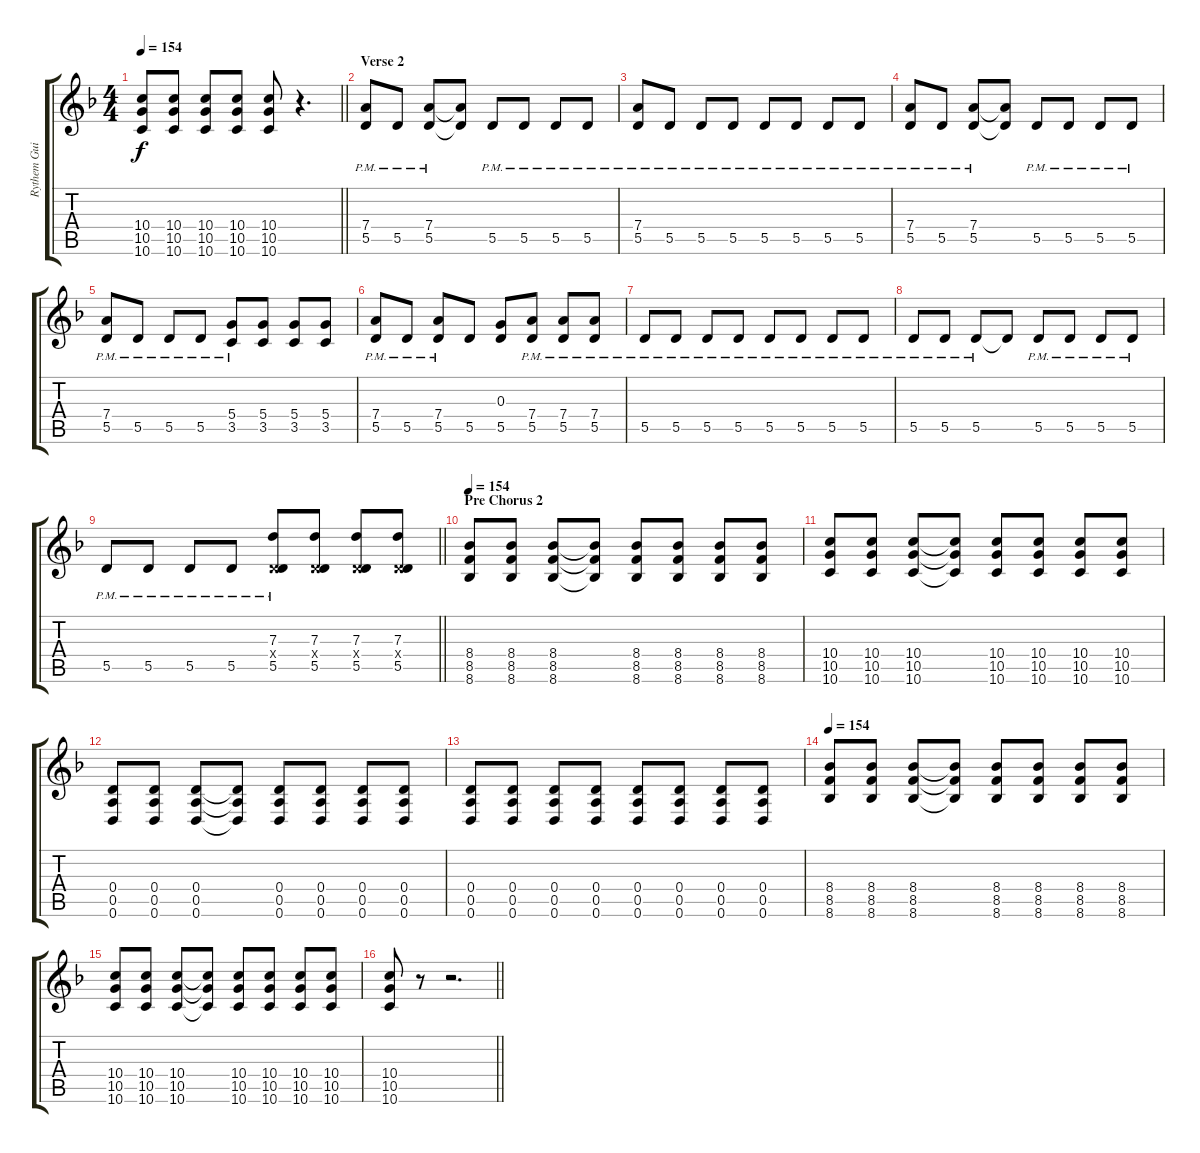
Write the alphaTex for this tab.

\track ("Rythem Guitar" "Rythem Gui") {instrument distortionguitar}
\staff {score tabs}
\tuning (E4 B3 G3 D3 A2 D2) {hide}
\ts (4 4)
\tempo 154
\clef g2
\barLineRight lightlight
\ks f
(10.4 10.5 10.6).8{dy f} (10.4 10.5 10.6).8 (10.4 10.5 10.6).8 (10.4 10.5 10.6).8 (10.4 10.5 10.6).8 r.4{d} |
\section ("" "Verse 2")
(7.4{pm} 5.5{pm}).8 5.5{pm}.8 (7.4{pm} 5.5{pm}).8 (7.4{t} 5.5{t}).8 5.5{pm}.8 5.5{pm}.8 5.5{pm}.8 5.5{pm}.8 |
(7.4{pm} 5.5{pm}).8 5.5{pm}.8 5.5{pm}.8 5.5{pm}.8 5.5{pm}.8 5.5{pm}.8 5.5{pm}.8 5.5{pm}.8 |
(7.4{pm} 5.5{pm}).8 5.5{pm}.8 (7.4{pm} 5.5{pm}).8 (7.4{t} 5.5{t}).8 5.5{pm}.8 5.5{pm}.8 5.5{pm}.8 5.5{pm}.8 |
(7.4{pm} 5.5{pm}).8 5.5{pm}.8 5.5{pm}.8 5.5{pm}.8 (5.4{pm} 3.5{pm}).8 (5.4 3.5).8 (5.4 3.5).8 (5.4 3.5).8 |
(7.4{pm} 5.5{pm}).8 5.5{pm}.8 (7.4{pm} 5.5{pm}).8 5.5.8 (0.3 5.5).8 (7.4{pm} 5.5{pm}).8 (7.4{pm} 5.5{pm}).8 (7.4{pm} 5.5{pm}).8 |
5.5{pm}.8 5.5{pm}.8 5.5{pm}.8 5.5{pm}.8 5.5{pm}.8 5.5{pm}.8 5.5{pm}.8 5.5{pm}.8 |
5.5{pm}.8 5.5{pm}.8 5.5{pm}.8 5.5{t}.8 5.5{pm}.8 5.5{pm}.8 5.5{pm}.8 5.5{pm}.8 |
\barLineRight lightlight
5.5{pm}.8 5.5{pm}.8 5.5{pm}.8 5.5{pm}.8 (7.3 0.4{x} 5.5{pm}).8 (7.3 0.4{x} 5.5).8 (7.3 0.4{x} 5.5).8 (7.3 0.4{x} 5.5).8 |
\section ("" "Pre Chorus 2")
\tempo 154
(8.4 8.5 8.6).8 (8.4 8.5 8.6).8 (8.4 8.5 8.6).8 (8.4{t} 8.5{t} 8.6{t}).8 (8.4 8.5 8.6).8 (8.4 8.5 8.6).8 (8.4 8.5 8.6).8 (8.4 8.5 8.6).8 |
(10.4 10.5 10.6).8 (10.4 10.5 10.6).8 (10.4 10.5 10.6).8 (10.4{t} 10.5{t} 10.6{t}).8 (10.4 10.5 10.6).8 (10.4 10.5 10.6).8 (10.4 10.5 10.6).8 (10.4 10.5 10.6).8 |
(0.4 0.5 0.6).8 (0.4 0.5 0.6).8 (0.4 0.5 0.6).8 (0.4{t} 0.5{t} 0.6{t}).8 (0.4 0.5 0.6).8 (0.4 0.5 0.6).8 (0.4 0.5 0.6).8 (0.4 0.5 0.6).8 |
(0.4 0.5 0.6).8 (0.4 0.5 0.6).8 (0.4 0.5 0.6).8 (0.4 0.5 0.6).8 (0.4 0.5 0.6).8 (0.4 0.5 0.6).8 (0.4 0.5 0.6).8 (0.4 0.5 0.6).8 |
\tempo 154
(8.4 8.5 8.6).8 (8.4 8.5 8.6).8 (8.4 8.5 8.6).8 (8.4{t} 8.5{t} 8.6{t}).8 (8.4 8.5 8.6).8 (8.4 8.5 8.6).8 (8.4 8.5 8.6).8 (8.4 8.5 8.6).8 |
(10.4 10.5 10.6).8 (10.4 10.5 10.6).8 (10.4 10.5 10.6).8 (10.4{t} 10.5{t} 10.6{t}).8 (10.4 10.5 10.6).8 (10.4 10.5 10.6).8 (10.4 10.5 10.6).8 (10.4 10.5 10.6).8 |
\barLineRight lightlight
(10.4 10.5 10.6).8 r.8 r.2{d}
